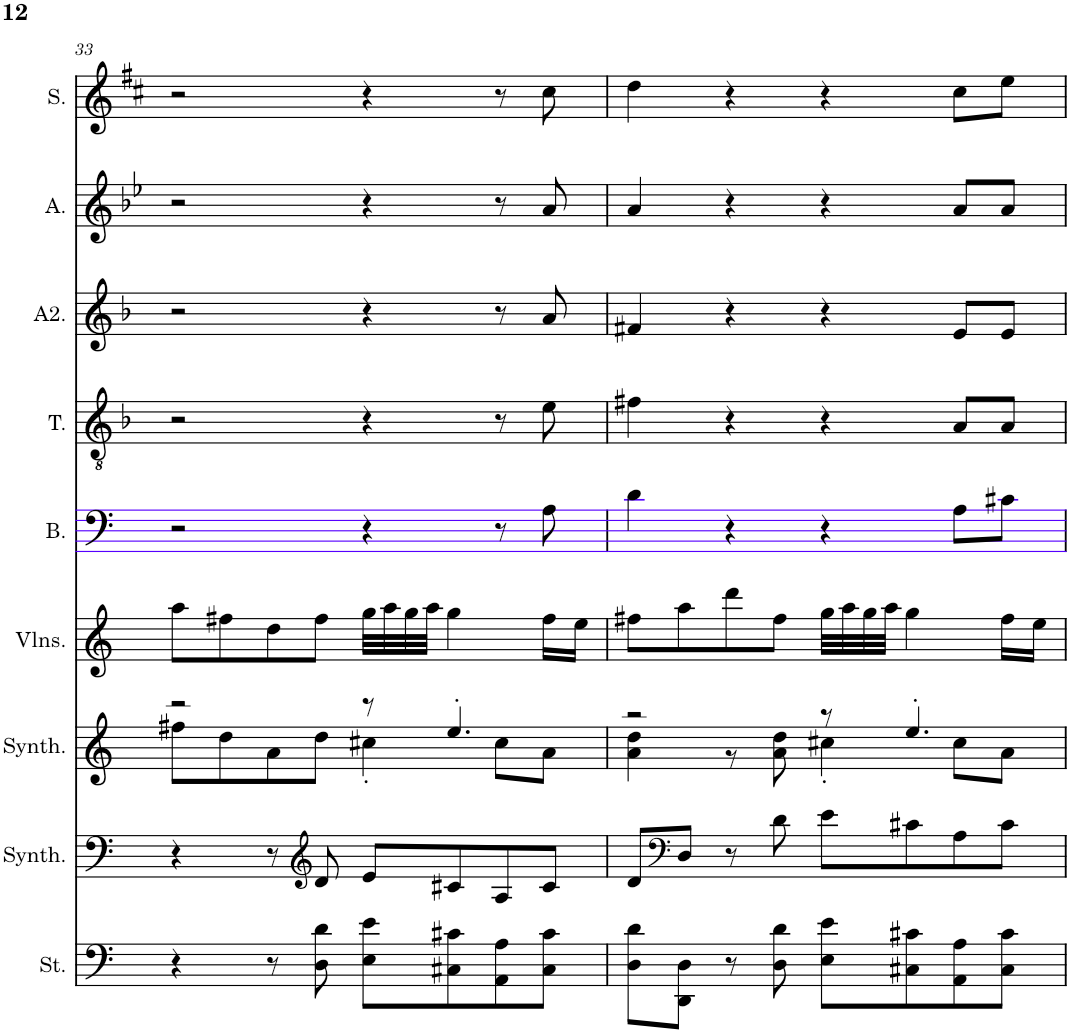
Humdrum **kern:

**kern	**kern	**kern	**kern	**kern	**kern	**kern	**kern	**kern
*part9	*part8	*part7	*part6	*part5	*part4	*part3	*part2	*part1
*staff9	*staff8	*staff7	*staff6	*staff5	*staff4	*staff3	*staff2	*staff1
*I"Cordes, D'Bass/Strings, etc	*I"Synthétiseur d'instruments à cordes, Synth strings, etc	*I"Synthétiseur d'instruments à cordes, Synth strings 2	*I"Violons, 1st violins	*I"Basse	*I"Ténor	*I"Alto 2	*I"Alto	*I"Soprano
*I'St.	*I'Synth.	*I'Synth.	*I'Vlns.	*I'B.	*I'T.	*I'A2.	*I'A.	*I'S.
!!LO:PB:g=z
*clefF4	*clefF4	*clefG2	*clefG2	*clefF4	*clefGv2	*clefG2	*clefG2	*clefG2
*k[]	*k[]	*k[]	*k[]	*k[]	*k[b-]	*k[b-]	*k[b-e-]	*k[f#c#]
*M4/4	*M4/4	*M4/4	*M4/4	*M4/4	*M4/4	*M4/4	*M4/4	*M4/4
=33	=33	=33	=33	=33	=33	=33	=33	=33
*	*	*^	*	*	*	*	*	*
4r	4r	2r	8ff#X\L	8aa\L	2r	2r	2r	2r	2r
.	.	.	8dd\	8ff#X\	.	.	.	.	.
8r	8r	.	8a\	8dd\	.	.	.	.	.
*	*clefG2	*	*	*	*	*	*	*	*
8D\ 8d\	8d/	.	8dd\J	8ff#\J	.	.	.	.	.
8E\ 8e\L	8e/L	8r	4cc#X'\	32gg\LLL	4r	4r	4r	4r	4r
.	.	.	.	32aa\	.	.	.	.	.
.	.	.	.	32gg\	.	.	.	.	.
.	.	.	.	32aa\JJJ	.	.	.	.	.
8C#X\ 8c#X\	8c#X/	4.ee'/	.	4gg\	.	.	.	.	.
8AA\ 8A\	8A/	.	8cc#\L	.	8r	8r	8r	8r	8r
8C#\ 8c#\J	8c#/J	.	8a\J	16ff#\LL	8A\	8e\	8a/	8a/	8cc#\
.	.	.	.	16ee\JJ	.	.	.	.	.
=34	=34	=34	=34	=34	=34	=34	=34	=34	=34
8D\ 8d\L	8d/L	2r	4a\ 4dd\	8ff#X\L	4d\	4f#X\	4f#X/	4a/	4dd\
*	*clefF4	*	*	*	*	*	*	*	*
8DD\ 8D\J	8D/J	.	.	8aa\	.	.	.	.	.
8r	8r	.	8r	8ddd\	4r	4r	4r	4r	4r
8D\ 8d\	8d\	.	8a\ 8dd\	8ff#\J	.	.	.	.	.
8E\ 8e\L	8e\L	8r	4cc#X'\	32gg\LLL	4r	4r	4r	4r	4r
.	.	.	.	32aa\	.	.	.	.	.
.	.	.	.	32gg\	.	.	.	.	.
.	.	.	.	32aa\JJJ	.	.	.	.	.
8C#X\ 8c#X\	8c#X\	4.ee'/	.	4gg\	.	.	.	.	.
8AA\ 8A\	8A\	.	8cc#\L	.	8A\L	8A/L	8e/L	8a/L	8cc#\L
8C#\ 8c#\J	8c#\J	.	8a\J	16ff#\LL	8c#X\J	8A/J	8e/J	8a/J	8ee\J
.	.	.	.	16ee\JJ	.	.	.	.	.
*	*	*v	*v	*	*	*	*	*	*
=	=	=	=	=	=	=	=	=
*-	*-	*-	*-	*-	*-	*-	*-	*-
